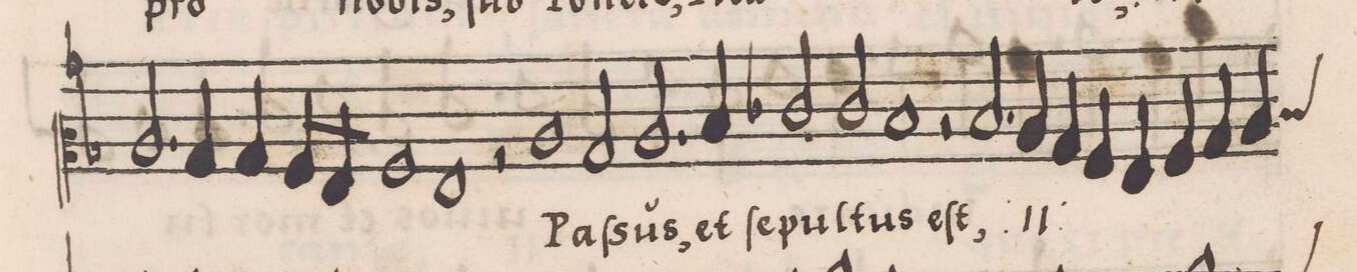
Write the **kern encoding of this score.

**kern	**text
*I"CANTVS	*
*clefC2	*
*k[b-]	*
*met(c|)	*
*M2/1	*
2.c/	-la-
=107	=107
4B-/	.
4B-/	.
8A/L	.
8G/J	.
1A	.
=108	=108
1G	-to
*	*Xij
2r	.
1c	Paſ-
=109	=109
2B-/	-sus,
2.c/	et
4d/	ſe-
=110	=110
2e-X/	  pul-
2e-/	-tus
1d	eſt,
=111	=111
2r	.
*	*ij
2.d/	ſe-
4c/	.
4B-/	.
4A/	.
=112	=112
4G/	.
4A/	.
4B-/	.
*custos:d	*
4c/	.
*-	*-
